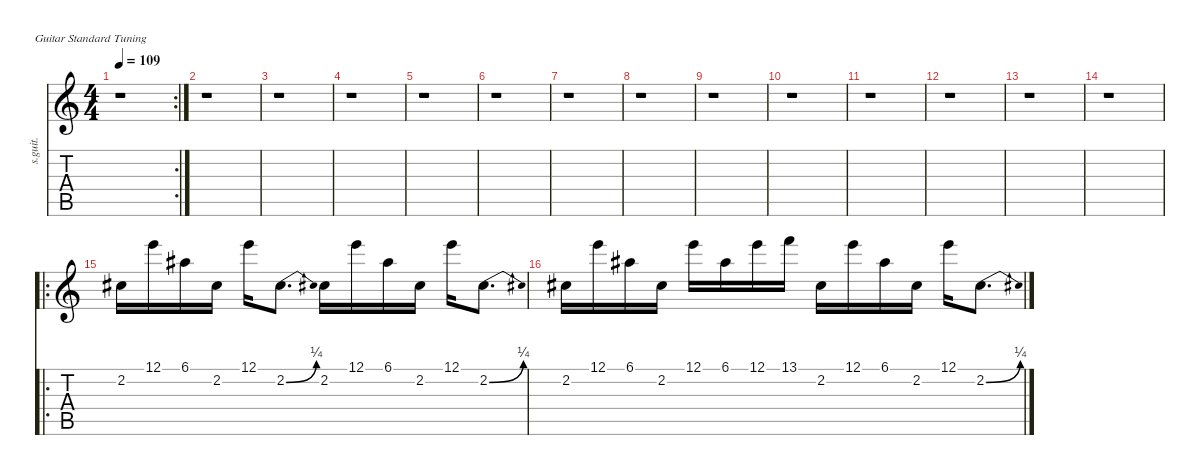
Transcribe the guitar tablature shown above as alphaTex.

\defaultSystemsLayout 4
\hideDynamics
\bracketExtendMode nobrackets
\track ("Synthesizer (Right Hand)" "s.guit.") {instrument lead2sawtooth}
\staff {score tabs}
\tuning (E4 B3 G3 D3 A2 E2)
\displaytranspose 12
\rc 2
\ts (4 4)
\tempo 109
\clef g2
\ks c
r.1{dy f} |
r.1 |
r.1 |
r.1 |
r.1 |
r.1 |
r.1 |
r.1 |
r.1 |
r.1 |
r.1 |
r.1 |
r.1 |
r.1 |
\ro
2.2{acc #}.16{lyrics (0 "") lyrics (1 "") lyrics (2 "") lyrics (3 "") lyrics (4 "")} 12.1.16{lyrics (0 "") lyrics (1 "") lyrics (2 "") lyrics (3 "") lyrics (4 "")} 6.1{acc #}.16{lyrics (0 "") lyrics (1 "") lyrics (2 "") lyrics (3 "") lyrics (4 "")} 2.2{acc #}.16{lyrics (0 "") lyrics (1 "") lyrics (2 "") lyrics (3 "") lyrics (4 "")} 12.1.16{lyrics (0 "") lyrics (1 "") lyrics (2 "") lyrics (3 "") lyrics (4 "")} 2.2{be (bend 0 0 60 1) acc #}.8{d lyrics (0 "") lyrics (1 "") lyrics (2 "") lyrics (3 "") lyrics (4 "")} 2.2{acc #}.16{lyrics (0 "") lyrics (1 "") lyrics (2 "") lyrics (3 "") lyrics (4 "")} 12.1.16{lyrics (0 "") lyrics (1 "") lyrics (2 "") lyrics (3 "") lyrics (4 "")} 6.1{acc #}.16{lyrics (0 "") lyrics (1 "") lyrics (2 "") lyrics (3 "") lyrics (4 "")} 2.2{acc #}.16{lyrics (0 "") lyrics (1 "") lyrics (2 "") lyrics (3 "") lyrics (4 "")} 12.1.16{lyrics (0 "") lyrics (1 "") lyrics (2 "") lyrics (3 "") lyrics (4 "")} 2.2{be (bend 0 0 60 1) acc #}.8{d lyrics (0 "") lyrics (1 "") lyrics (2 "") lyrics (3 "") lyrics (4 "")} |
2.2{acc #}.16{lyrics (0 "") lyrics (1 "") lyrics (2 "") lyrics (3 "") lyrics (4 "")} 12.1.16{lyrics (0 "") lyrics (1 "") lyrics (2 "") lyrics (3 "") lyrics (4 "")} 6.1{acc #}.16{lyrics (0 "") lyrics (1 "") lyrics (2 "") lyrics (3 "") lyrics (4 "")} 2.2{acc #}.16{lyrics (0 "") lyrics (1 "") lyrics (2 "") lyrics (3 "") lyrics (4 "")} 12.1.16{lyrics (0 "") lyrics (1 "") lyrics (2 "") lyrics (3 "") lyrics (4 "")} 6.1{acc #}.16{lyrics (0 "") lyrics (1 "") lyrics (2 "") lyrics (3 "") lyrics (4 "")} 12.1.16{lyrics (0 "") lyrics (1 "") lyrics (2 "") lyrics (3 "") lyrics (4 "")} 13.1.16{lyrics (0 "") lyrics (1 "") lyrics (2 "") lyrics (3 "") lyrics (4 "")} 2.2{acc #}.16{lyrics (0 "") lyrics (1 "") lyrics (2 "") lyrics (3 "") lyrics (4 "")} 12.1.16{lyrics (0 "") lyrics (1 "") lyrics (2 "") lyrics (3 "") lyrics (4 "")} 6.1{acc #}.16{lyrics (0 "") lyrics (1 "") lyrics (2 "") lyrics (3 "") lyrics (4 "")} 2.2{acc #}.16{lyrics (0 "") lyrics (1 "") lyrics (2 "") lyrics (3 "") lyrics (4 "")} 12.1.16{lyrics (0 "") lyrics (1 "") lyrics (2 "") lyrics (3 "") lyrics (4 "")} 2.2{be (bend 0 0 60 1) acc #}.8{d lyrics (0 "") lyrics (1 "") lyrics (2 "") lyrics (3 "") lyrics (4 "")}
